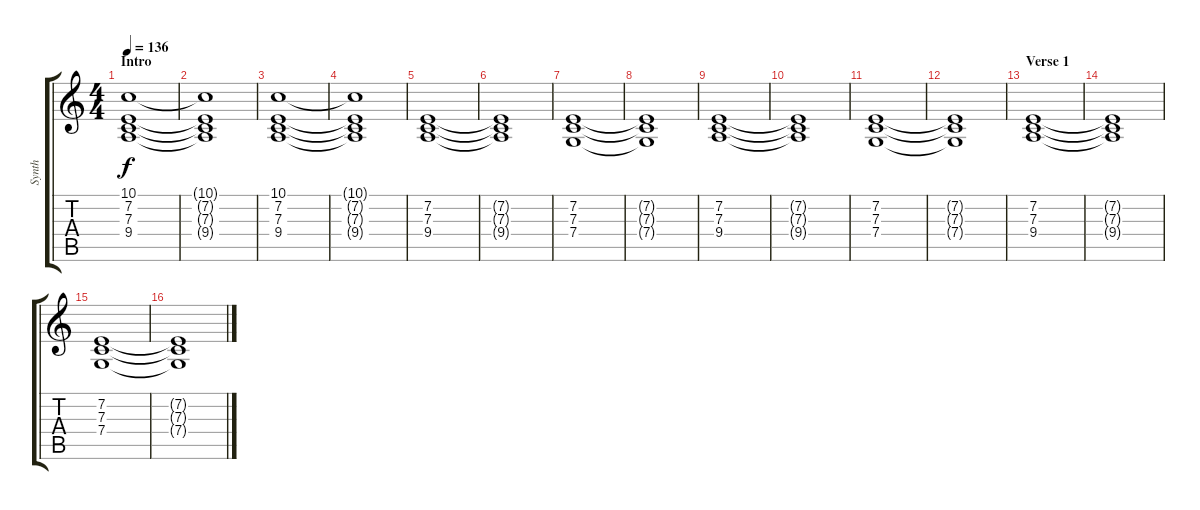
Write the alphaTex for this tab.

\track ("Synth" "Synth") {instrument stringensemble2}
\staff {score tabs}
\tuning (D4 A3 F3 C3 G2 D2) {hide}
\ts (4 4)
\section ("" "Intro")
\tempo 136
\clef g2
\ks c
(10.1 7.2 7.3 9.4).1{dy f volume 7 instrument stringensemble2} |
(10.1{t} 7.2{t} 7.3{t} 9.4{t}).1 |
(10.1 7.2 7.3 9.4).1{volume 13 instrument stringensemble1} |
(10.1{t} 7.2{t} 7.3{t} 9.4{t}).1 |
(7.2 7.3 9.4).1{volume 13} |
(7.2{t} 7.3{t} 9.4{t}).1 |
(7.2 7.3 7.4).1 |
(7.2{t} 7.3{t} 7.4{t}).1 |
(7.2 7.3 9.4).1 |
(7.2{t} 7.3{t} 9.4{t}).1 |
(7.2 7.3 7.4).1 |
(7.2{t} 7.3{t} 7.4{t}).1 |
\section ("" "Verse 1")
(7.2 7.3 9.4).1{volume 13 instrument stringensemble1} |
(7.2{t} 7.3{t} 9.4{t}).1 |
(7.2 7.3 7.4).1 |
(7.2{t} 7.3{t} 7.4{t}).1
